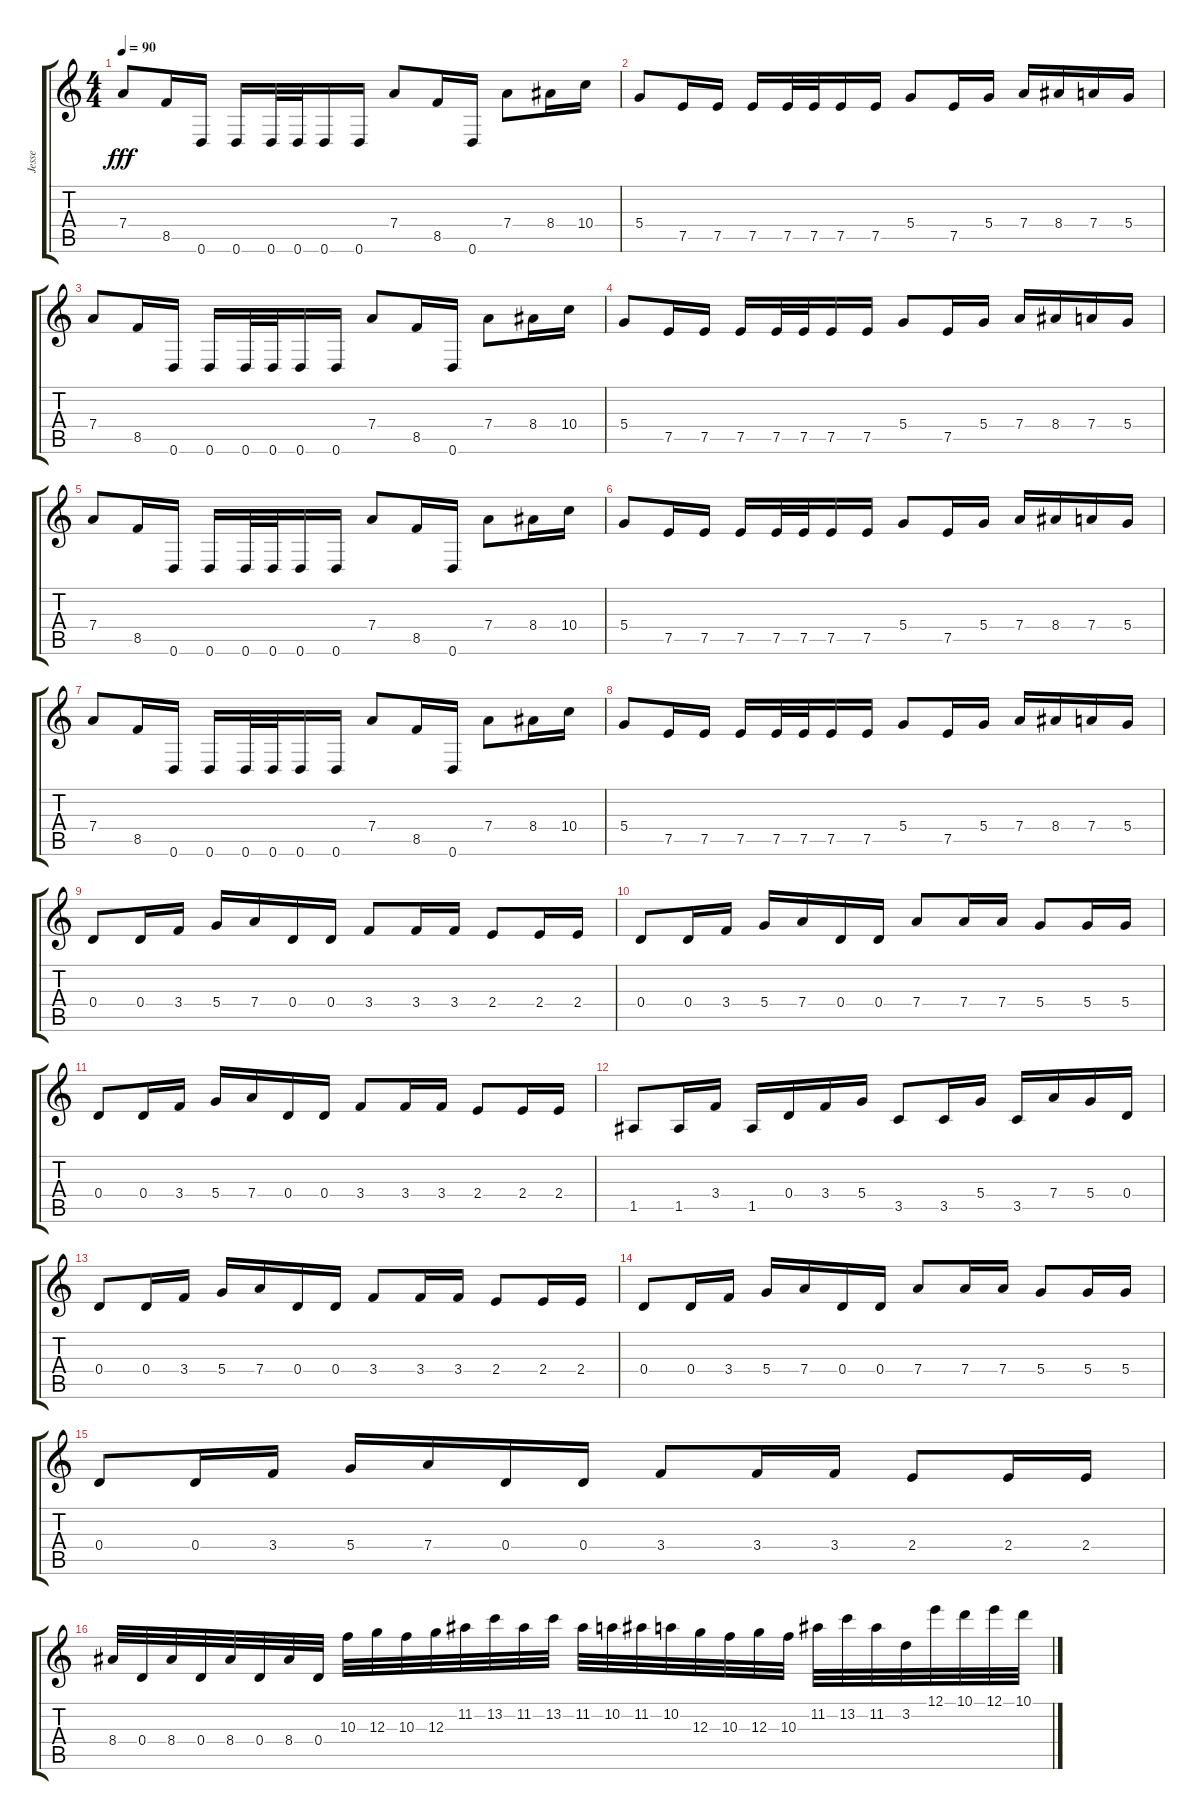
\track ("Jesse" "Jesse") {instrument distortionguitar}
\staff {score tabs}
\tuning (E4 B3 G3 D3 A2 D2) {hide}
\ts (4 4)
\tempo 90
\clef g2
\ks c
7.4.8{dy fff} 8.5.16 0.6.16 0.6.16 0.6.32 0.6.32 0.6.16 0.6.16 7.4.8 8.5.16 0.6.16 7.4.8 8.4.16 10.4.16 |
5.4.8 7.5.16 7.5.16 7.5.16 7.5.32 7.5.32 7.5.16 7.5.16 5.4.8 7.5.16 5.4.16 7.4.16 8.4.16 7.4.16 5.4.16 |
7.4.8 8.5.16 0.6.16 0.6.16 0.6.32 0.6.32 0.6.16 0.6.16 7.4.8 8.5.16 0.6.16 7.4.8 8.4.16 10.4.16 |
5.4.8 7.5.16 7.5.16 7.5.16 7.5.32 7.5.32 7.5.16 7.5.16 5.4.8 7.5.16 5.4.16 7.4.16 8.4.16 7.4.16 5.4.16 |
7.4.8 8.5.16 0.6.16 0.6.16 0.6.32 0.6.32 0.6.16 0.6.16 7.4.8 8.5.16 0.6.16 7.4.8 8.4.16 10.4.16 |
5.4.8 7.5.16 7.5.16 7.5.16 7.5.32 7.5.32 7.5.16 7.5.16 5.4.8 7.5.16 5.4.16 7.4.16 8.4.16 7.4.16 5.4.16 |
7.4.8 8.5.16 0.6.16 0.6.16 0.6.32 0.6.32 0.6.16 0.6.16 7.4.8 8.5.16 0.6.16 7.4.8 8.4.16 10.4.16 |
5.4.8 7.5.16 7.5.16 7.5.16 7.5.32 7.5.32 7.5.16 7.5.16 5.4.8 7.5.16 5.4.16 7.4.16 8.4.16 7.4.16 5.4.16 |
0.4.8 0.4.16 3.4.16 5.4.16 7.4.16 0.4.16 0.4.16 3.4.8 3.4.16 3.4.16 2.4.8 2.4.16 2.4.16 |
0.4.8 0.4.16 3.4.16 5.4.16 7.4.16 0.4.16 0.4.16 7.4.8 7.4.16 7.4.16 5.4.8 5.4.16 5.4.16 |
0.4.8 0.4.16 3.4.16 5.4.16 7.4.16 0.4.16 0.4.16 3.4.8 3.4.16 3.4.16 2.4.8 2.4.16 2.4.16 |
1.5.8 1.5.16 3.4.16 1.5.16 0.4.16 3.4.16 5.4.16 3.5.8 3.5.16 5.4.16 3.5.16 7.4.16 5.4.16 0.4.16 |
0.4.8 0.4.16 3.4.16 5.4.16 7.4.16 0.4.16 0.4.16 3.4.8 3.4.16 3.4.16 2.4.8 2.4.16 2.4.16 |
0.4.8 0.4.16 3.4.16 5.4.16 7.4.16 0.4.16 0.4.16 7.4.8 7.4.16 7.4.16 5.4.8 5.4.16 5.4.16 |
0.4.8 0.4.16 3.4.16 5.4.16 7.4.16 0.4.16 0.4.16 3.4.8 3.4.16 3.4.16 2.4.8 2.4.16 2.4.16 |
8.4.32 0.4.32 8.4.32 0.4.32 8.4.32 0.4.32 8.4.32 0.4.32 10.3.32 12.3.32 10.3.32 12.3.32 11.2.32 13.2.32 11.2.32 13.2.32 11.2.32 10.2.32 11.2.32 10.2.32 12.3.32 10.3.32 12.3.32 10.3.32 11.2.32 13.2.32 11.2.32 3.2.32 12.1.32 10.1.32 12.1.32 10.1.32
